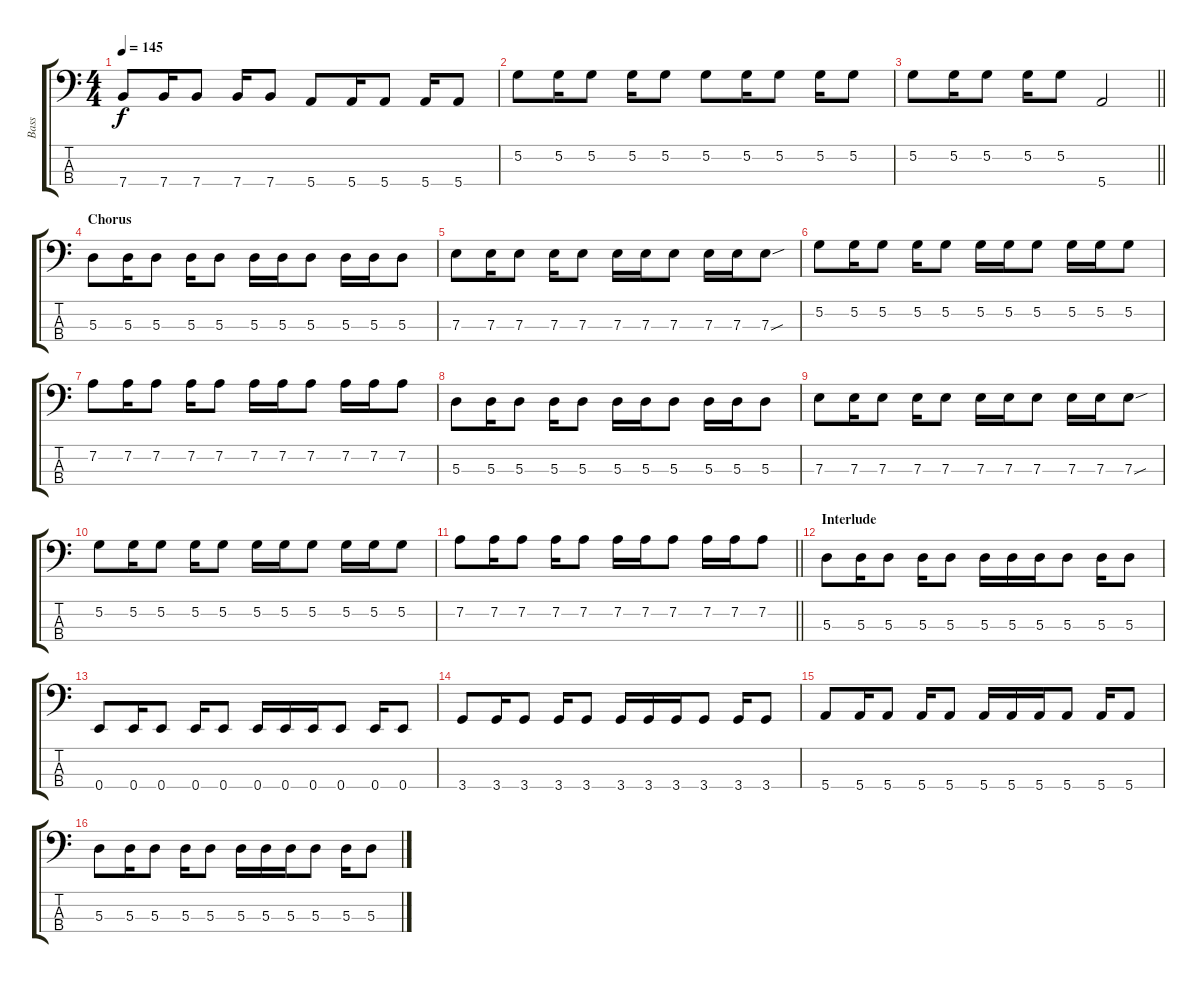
\track ("Bass" "Bass") {instrument electricbasspick}
\staff {score tabs}
\tuning (G2 D2 A1 E1) {hide}
\ts (4 4)
\tempo 145
\clef f4
\ks c
7.4.8{dy f} 7.4.16 7.4.8 7.4.16 7.4.8 5.4.8 5.4.16 5.4.8 5.4.16 5.4.8 |
5.2.8 5.2.16 5.2.8 5.2.16 5.2.8 5.2.8 5.2.16 5.2.8 5.2.16 5.2.8 |
\barLineRight lightlight
5.2.8 5.2.16 5.2.8 5.2.16 5.2.8 5.4.2 |
\section ("" "Chorus")
5.3.8 5.3.16 5.3.8 5.3.16 5.3.8 5.3.16 5.3.16 5.3.8 5.3.16 5.3.16 5.3.8 |
7.3.8 7.3.16 7.3.8 7.3.16 7.3.8 7.3.16 7.3.16 7.3.8 7.3.16 7.3.16 7.3{sou}.8 |
5.2.8 5.2.16 5.2.8 5.2.16 5.2.8 5.2.16 5.2.16 5.2.8 5.2.16 5.2.16 5.2.8 |
7.2.8 7.2.16 7.2.8 7.2.16 7.2.8 7.2.16 7.2.16 7.2.8 7.2.16 7.2.16 7.2.8 |
5.3.8 5.3.16 5.3.8 5.3.16 5.3.8 5.3.16 5.3.16 5.3.8 5.3.16 5.3.16 5.3.8 |
7.3.8 7.3.16 7.3.8 7.3.16 7.3.8 7.3.16 7.3.16 7.3.8 7.3.16 7.3.16 7.3{sou}.8 |
5.2.8 5.2.16 5.2.8 5.2.16 5.2.8 5.2.16 5.2.16 5.2.8 5.2.16 5.2.16 5.2.8 |
\barLineRight lightlight
7.2.8 7.2.16 7.2.8 7.2.16 7.2.8 7.2.16 7.2.16 7.2.8 7.2.16 7.2.16 7.2.8 |
\section ("" "Interlude")
5.3.8 5.3.16 5.3.8 5.3.16 5.3.8 5.3.16 5.3.16 5.3.16 5.3.8 5.3.16 5.3.8 |
0.4.8 0.4.16 0.4.8 0.4.16 0.4.8 0.4.16 0.4.16 0.4.16 0.4.8 0.4.16 0.4.8 |
3.4.8 3.4.16 3.4.8 3.4.16 3.4.8 3.4.16 3.4.16 3.4.16 3.4.8 3.4.16 3.4.8 |
5.4.8 5.4.16 5.4.8 5.4.16 5.4.8 5.4.16 5.4.16 5.4.16 5.4.8 5.4.16 5.4.8 |
5.3.8 5.3.16 5.3.8 5.3.16 5.3.8 5.3.16 5.3.16 5.3.16 5.3.8 5.3.16 5.3.8
